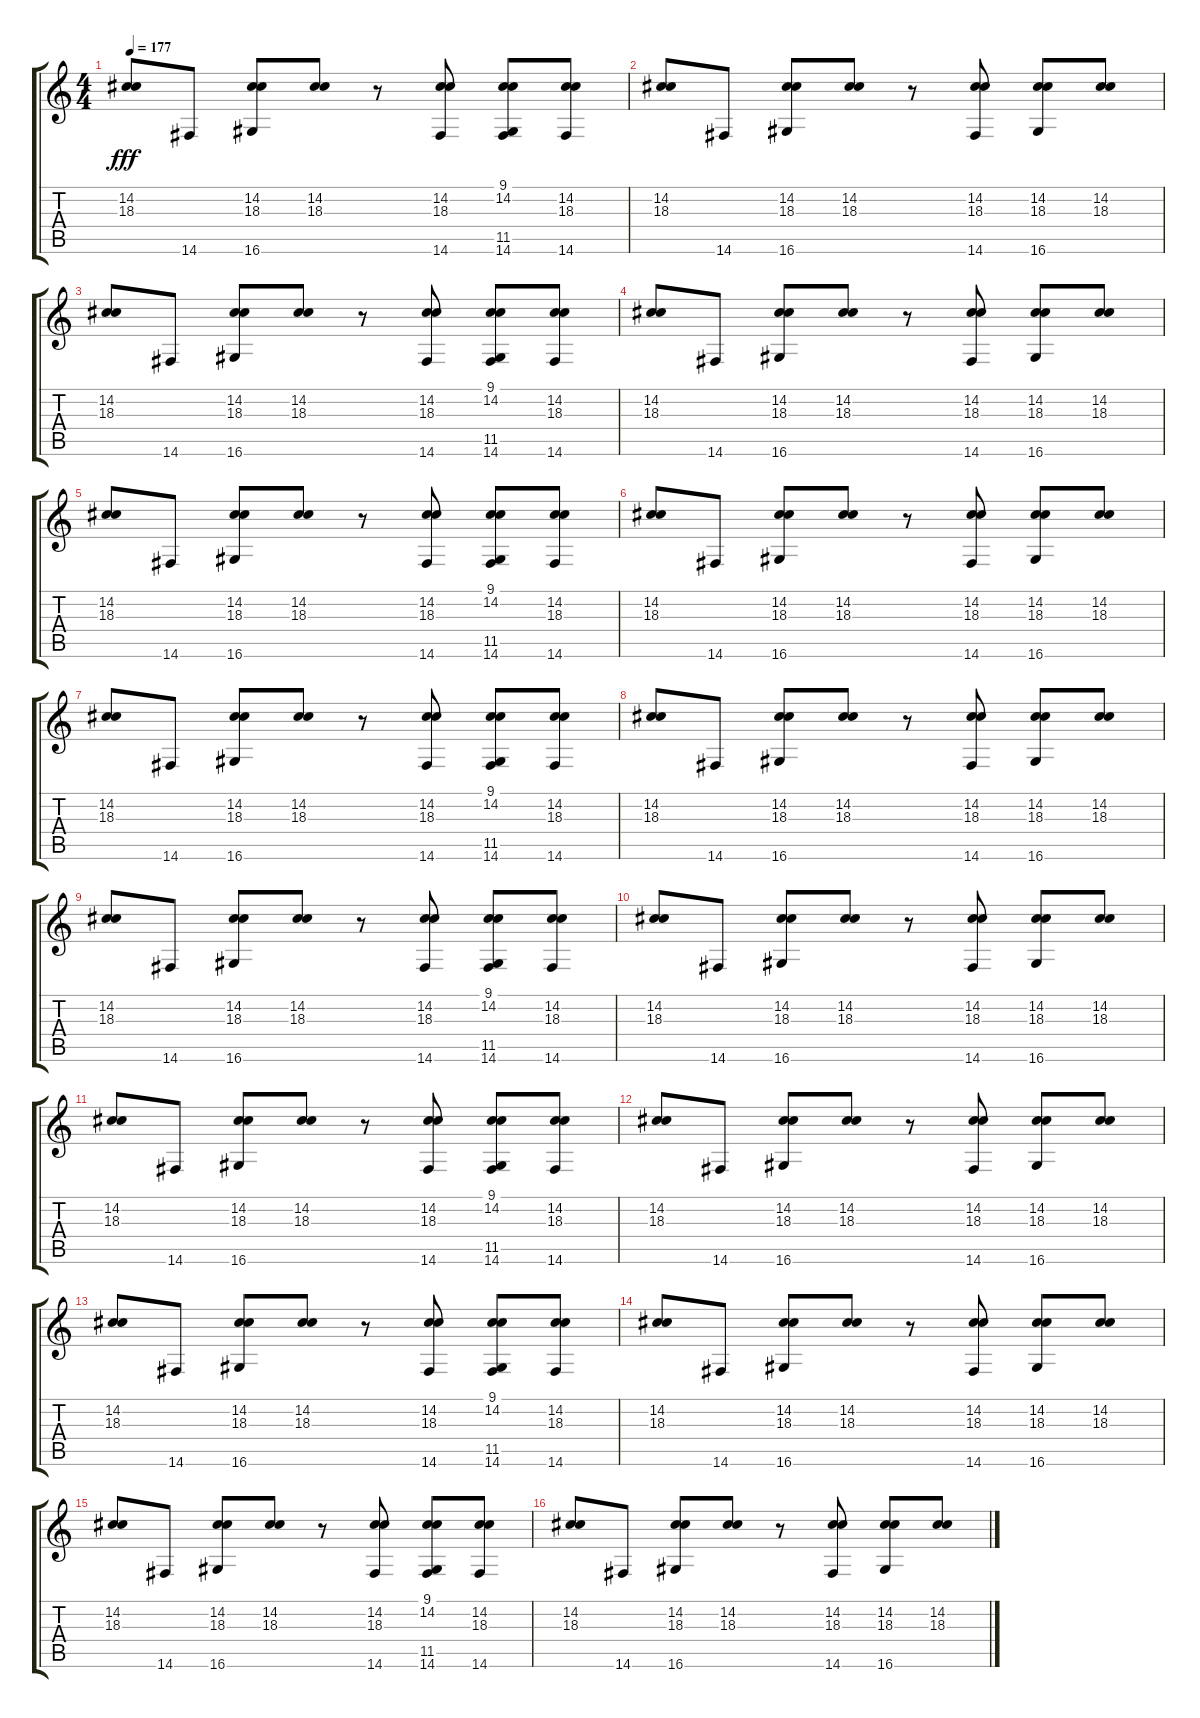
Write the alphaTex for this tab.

\track "" {instrument acousticgrandpiano}
\staff {score tabs}
\tuning (E4 B3 G3 D3 A2 E2) {hide}
\ts (4 4)
\tempo 177
\clef g2
\ks c
(14.2 18.3).8{dy fff} 14.6.8 (14.2 18.3 16.6).8 (14.2 18.3).8 r.8 (14.2 18.3 14.6).8 (9.1 14.2 11.5 14.6).8 (14.2 18.3 14.6).8 |
(14.2 18.3).8 14.6.8 (14.2 18.3 16.6).8 (14.2 18.3).8 r.8 (14.2 18.3 14.6).8 (14.2 18.3 16.6).8 (14.2 18.3).8 |
(14.2 18.3).8 14.6.8 (14.2 18.3 16.6).8 (14.2 18.3).8 r.8 (14.2 18.3 14.6).8 (9.1 14.2 11.5 14.6).8 (14.2 18.3 14.6).8 |
(14.2 18.3).8 14.6.8 (14.2 18.3 16.6).8 (14.2 18.3).8 r.8 (14.2 18.3 14.6).8 (14.2 18.3 16.6).8 (14.2 18.3).8 |
(14.2 18.3).8 14.6.8 (14.2 18.3 16.6).8 (14.2 18.3).8 r.8 (14.2 18.3 14.6).8 (9.1 14.2 11.5 14.6).8 (14.2 18.3 14.6).8 |
(14.2 18.3).8 14.6.8 (14.2 18.3 16.6).8 (14.2 18.3).8 r.8 (14.2 18.3 14.6).8 (14.2 18.3 16.6).8 (14.2 18.3).8 |
(14.2 18.3).8 14.6.8 (14.2 18.3 16.6).8 (14.2 18.3).8 r.8 (14.2 18.3 14.6).8 (9.1 14.2 11.5 14.6).8 (14.2 18.3 14.6).8 |
(14.2 18.3).8 14.6.8 (14.2 18.3 16.6).8 (14.2 18.3).8 r.8 (14.2 18.3 14.6).8 (14.2 18.3 16.6).8 (14.2 18.3).8 |
(14.2 18.3).8 14.6.8 (14.2 18.3 16.6).8 (14.2 18.3).8 r.8 (14.2 18.3 14.6).8 (9.1 14.2 11.5 14.6).8 (14.2 18.3 14.6).8 |
(14.2 18.3).8 14.6.8 (14.2 18.3 16.6).8 (14.2 18.3).8 r.8 (14.2 18.3 14.6).8 (14.2 18.3 16.6).8 (14.2 18.3).8 |
(14.2 18.3).8 14.6.8 (14.2 18.3 16.6).8 (14.2 18.3).8 r.8 (14.2 18.3 14.6).8 (9.1 14.2 11.5 14.6).8 (14.2 18.3 14.6).8 |
(14.2 18.3).8 14.6.8 (14.2 18.3 16.6).8 (14.2 18.3).8 r.8 (14.2 18.3 14.6).8 (14.2 18.3 16.6).8 (14.2 18.3).8 |
(14.2 18.3).8 14.6.8 (14.2 18.3 16.6).8 (14.2 18.3).8 r.8 (14.2 18.3 14.6).8 (9.1 14.2 11.5 14.6).8 (14.2 18.3 14.6).8 |
(14.2 18.3).8 14.6.8 (14.2 18.3 16.6).8 (14.2 18.3).8 r.8 (14.2 18.3 14.6).8 (14.2 18.3 16.6).8 (14.2 18.3).8 |
(14.2 18.3).8 14.6.8 (14.2 18.3 16.6).8 (14.2 18.3).8 r.8 (14.2 18.3 14.6).8 (9.1 14.2 11.5 14.6).8 (14.2 18.3 14.6).8 |
(14.2 18.3).8 14.6.8 (14.2 18.3 16.6).8 (14.2 18.3).8 r.8 (14.2 18.3 14.6).8 (14.2 18.3 16.6).8 (14.2 18.3).8
